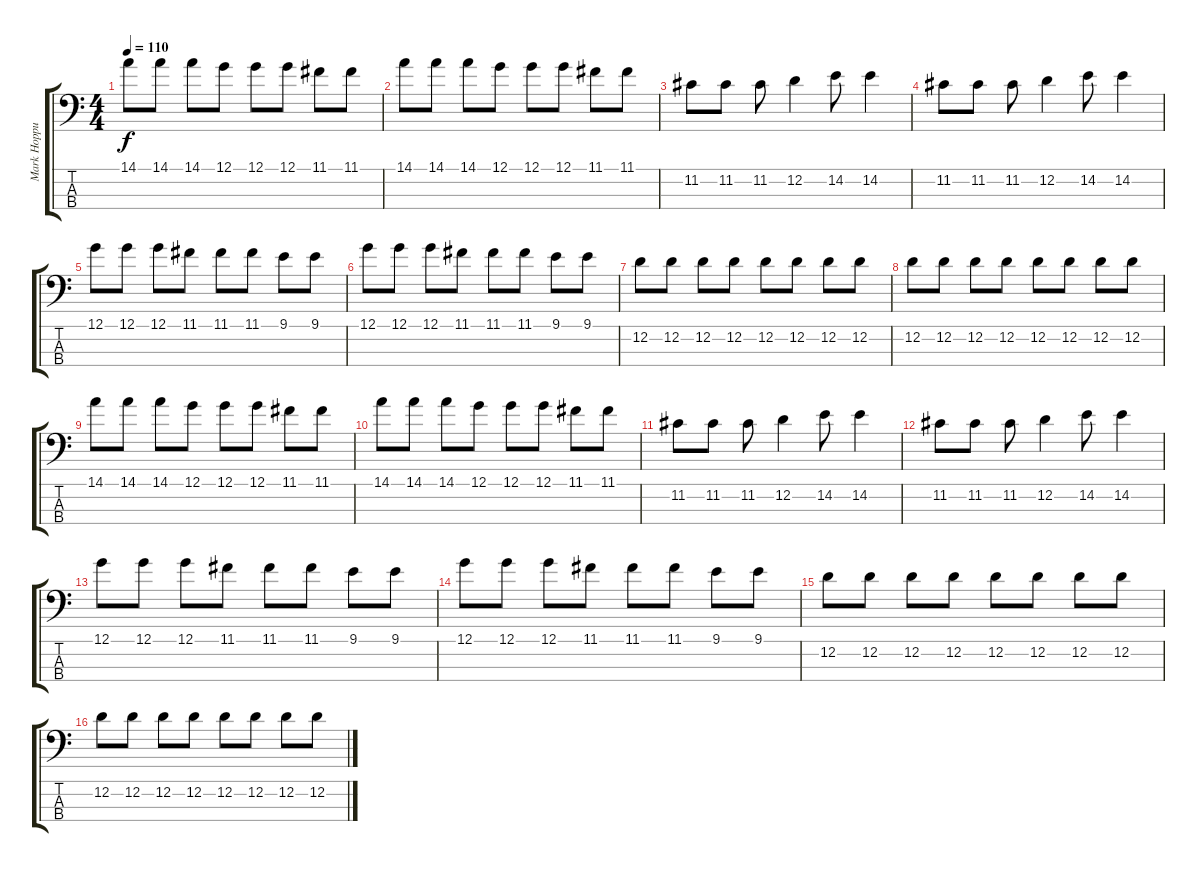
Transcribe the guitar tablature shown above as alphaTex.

\track ("Mark Hoppus - Bass" "Mark Hoppu") {instrument electricbasspick}
\staff {score tabs}
\tuning (G2 D2 A1 E1) {hide}
\ts (4 4)
\tempo 110
\tempo 140
\tempo 110
\clef f4
\ks c
14.1.8{dy f instrument electricbasspick} 14.1.8 14.1.8 12.1.8 12.1.8 12.1.8 11.1.8 11.1.8 |
14.1.8 14.1.8 14.1.8 12.1.8 12.1.8 12.1.8 11.1.8 11.1.8 |
11.2.8 11.2.8 11.2.8 12.2.4 14.2.8 14.2.4 |
11.2.8 11.2.8 11.2.8 12.2.4 14.2.8 14.2.4 |
12.1.8 12.1.8 12.1.8 11.1.8 11.1.8 11.1.8 9.1.8 9.1.8 |
12.1.8 12.1.8 12.1.8 11.1.8 11.1.8 11.1.8 9.1.8 9.1.8 |
12.2.8 12.2.8 12.2.8 12.2.8 12.2.8 12.2.8 12.2.8 12.2.8 |
12.2.8 12.2.8 12.2.8 12.2.8 12.2.8 12.2.8 12.2.8 12.2.8 |
14.1.8 14.1.8 14.1.8 12.1.8 12.1.8 12.1.8 11.1.8 11.1.8 |
14.1.8 14.1.8 14.1.8 12.1.8 12.1.8 12.1.8 11.1.8 11.1.8 |
11.2.8 11.2.8 11.2.8 12.2.4 14.2.8 14.2.4 |
11.2.8 11.2.8 11.2.8 12.2.4 14.2.8 14.2.4 |
12.1.8 12.1.8 12.1.8 11.1.8 11.1.8 11.1.8 9.1.8 9.1.8 |
12.1.8 12.1.8 12.1.8 11.1.8 11.1.8 11.1.8 9.1.8 9.1.8 |
12.2.8 12.2.8 12.2.8 12.2.8 12.2.8 12.2.8 12.2.8 12.2.8 |
12.2.8 12.2.8 12.2.8 12.2.8 12.2.8 12.2.8 12.2.8 12.2.8
